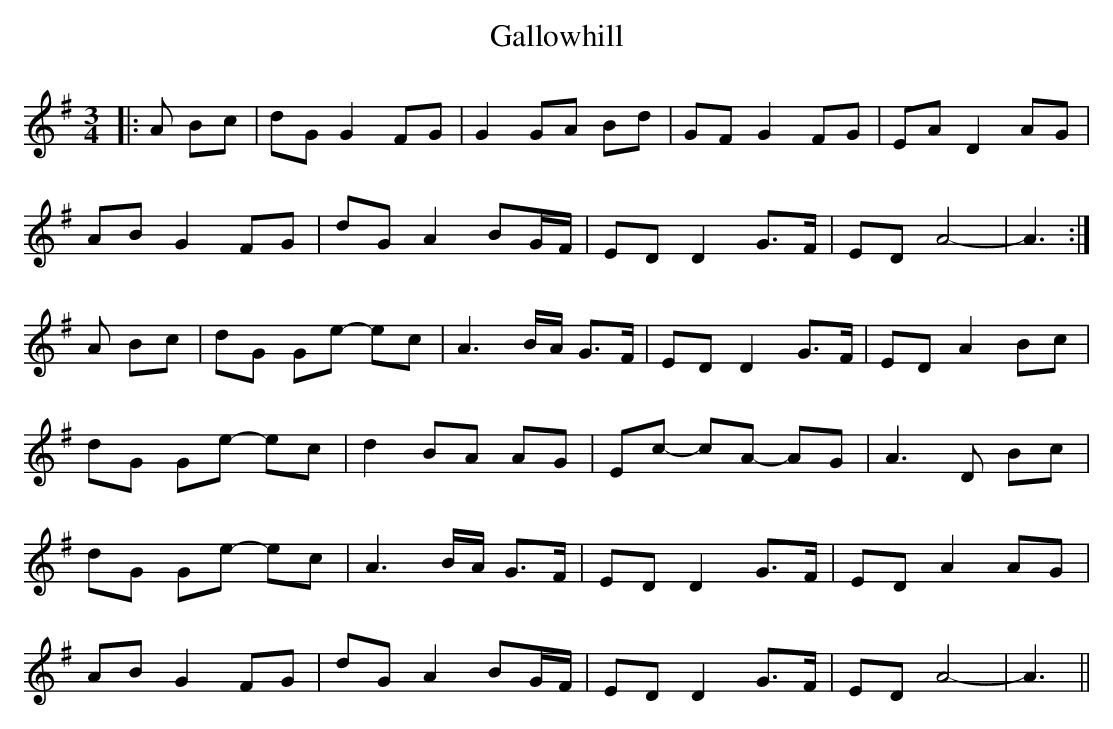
X:1
T: Gallowhill
M: 3/4
L: 1/8
K: Gmaj
|:A Bc|dG G2 FG|G2 GA Bd|GF G2 FG|EA D2 AG|
AB G2 FG|dG A2 BG/F/|ED D2 G>F|ED A4-|A3:|
A Bc|dG Ge- ec|A3 B/A/ G>F|ED D2 G>F|ED A2 Bc|
dG Ge- ec|d2 BA AG|Ec- cA- AG|A3 D Bc|
dG Ge- ec|A3 B/A/ G>F|ED D2 G>F|ED A2 AG|
AB G2 FG|dG A2 BG/F/|ED D2 G>F|ED A4-|A3||
